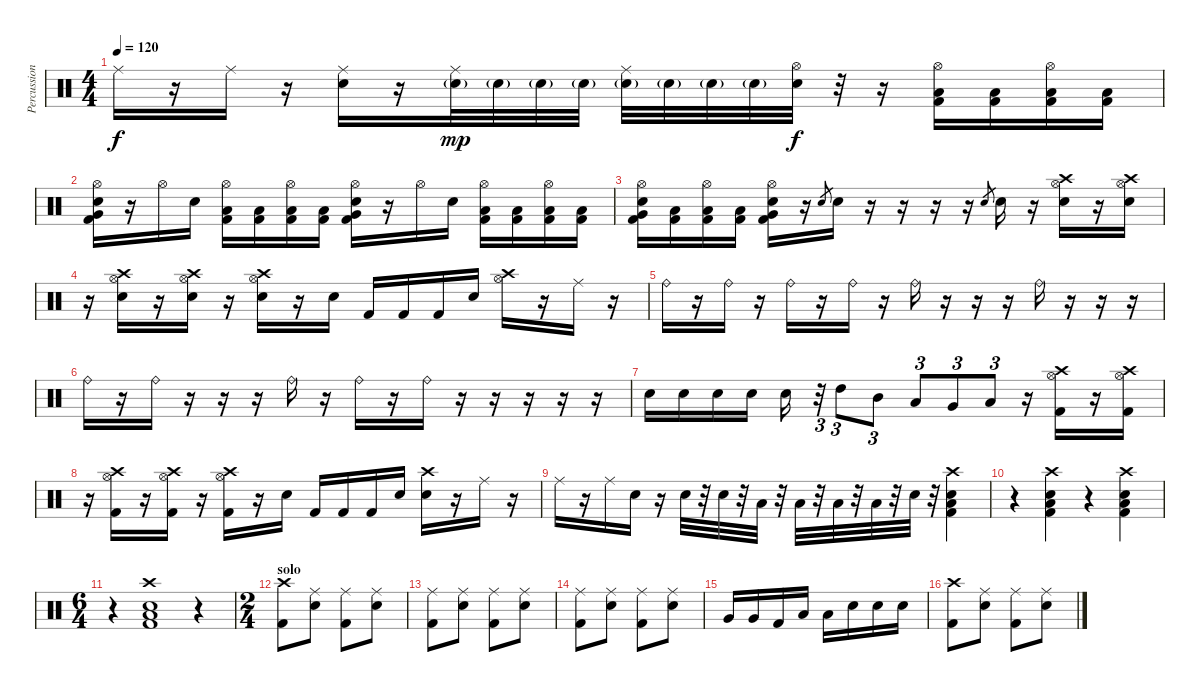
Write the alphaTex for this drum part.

\track ("Percussions" "Percussion") {instrument percussion}
\staff {score}
\articulation defaults
\ts (4 4)
\tempo 120
\clef neutral
\ks c "Ride (middle)".16{dy f}
r.16 "Ride (middle)".16 r.16 ("Ride (middle)" "Snare (hit) 2").16 r.16 ("Ride (middle)" "Snare (hit) 2"{g}).32{dy mp} "Snare (hit) 2"{g}.32 "Snare (hit) 2"{g}.32 "Snare (hit) 2"{g}.32 ("Ride (middle)" "Snare (hit) 2"{g}).32 "Snare (hit) 2"{g}.32 "Snare (hit) 2"{g}.32 "Snare (hit) 2"{g}.32 ("Hi-Hat (open)" "Snare (hit) 2").32{dy f} r.32 r.16 ("Hi-Hat (open)" "Low Floor Tom (hit)" "Kick (hit) 2").16 ("Low Floor Tom (hit)" "Kick (hit) 2").16 ("Hi-Hat (open)" "Low Floor Tom (hit)" "Kick (hit) 2").16 ("Low Floor Tom (hit)" "Kick (hit) 2").16 |
("Hi-Hat (open)" "Very Low Tom (hit)" "Kick (hit) 2" "Electric Snare (hit)").16 r.16 "Hi-Hat (open)".16 "Snare (hit) 2".16 ("Hi-Hat (open)" "Low Floor Tom (hit)" "Kick (hit) 2").16 ("Low Floor Tom (hit)" "Kick (hit) 2").16 ("Hi-Hat (open)" "Low Floor Tom (hit)" "Kick (hit) 2").16 ("Low Floor Tom (hit)" "Kick (hit) 2").16 ("Hi-Hat (open)" "Very Low Tom (hit)" "Kick (hit) 2" "Electric Snare (hit)").16 r.16 "Hi-Hat (open)".16 "Snare (hit) 2".16 ("Hi-Hat (open)" "Low Floor Tom (hit)" "Kick (hit) 2").16 ("Low Floor Tom (hit)" "Kick (hit) 2").16 ("Hi-Hat (open)" "Low Floor Tom (hit)" "Kick (hit) 2").16 ("Low Floor Tom (hit)" "Kick (hit) 2").16 |
("Hi-Hat (open)" "Very Low Tom (hit)" "Kick (hit) 2" "Electric Snare (hit)").16 ("Low Floor Tom (hit)" "Kick (hit) 2").16 ("Hi-Hat (open)" "Low Floor Tom (hit)" "Kick (hit) 2").16 ("Low Floor Tom (hit)" "Kick (hit) 2").16 ("Hi-Hat (open)" "Very Low Tom (hit)" "Kick (hit) 2" "Electric Snare (hit)").16 r.16 "Electric Snare (hit)".8{gr} "Electric Snare (hit)".16 r.16 r.16 r.16 r.16 "Electric Snare (hit)".8{gr} "Electric Snare (hit)".16 r.16 ("Hi-Hat (open)" "Crash high (hit)" "Snare (hit) 2").16 r.16 ("Hi-Hat (open)" "Crash high (hit)" "Snare (hit) 2").16 |
r.16 ("Hi-Hat (open)" "Crash high (hit)" "Snare (hit) 2").16 r.16 ("Hi-Hat (open)" "Crash high (hit)" "Snare (hit) 2").16 r.16 ("Hi-Hat (open)" "Crash high (hit)" "Snare (hit) 2").16 r.16 "Snare (hit) 2".16 "Kick (hit) 2".16 "Kick (hit) 2".16 "Kick (hit) 2".16 "Snare (hit) 2".16 ("Hi-Hat (open)" "Crash high (hit)").16 r.16 "Ride (middle)".16 r.16 |
"Ride (bell)".16 r.16 "Ride (bell)".16 r.16 "Ride (bell)".16 r.16 "Ride (bell)".16 r.16 "Ride (bell)".16 r.16 r.16 r.16 "Ride (bell)".16 r.16 r.16 r.16 |
"Ride (bell)".16 r.16 "Ride (bell)".16 r.16 r.16 r.16 "Ride (bell)".16 r.16 "Ride (bell)".16 r.16 "Ride (bell)".16 r.16 r.16 r.16 r.16 r.16 |
"Snare (hit) 2".16 "Snare (hit) 2".16 "Snare (hit) 2".16 "Snare (hit) 2".16 "Snare (hit) 2".16 r.32{tu (3 2)} "High Tom (hit)".8{tu (3 2)} "Mid Tom (hit)".8{tu (3 2)} "Low Tom (hit)".8{tu (3 2)} "Very Low Tom (hit)".8{tu (3 2)} "Low Floor Tom (hit)".8{tu (3 2)} r.16 ("Hi-Hat (open)" "Crash high (hit)" "Kick (hit) 2").16 r.16 ("Hi-Hat (open)" "Crash high (hit)" "Kick (hit) 2").16 |
r.16 ("Hi-Hat (open)" "Crash high (hit)" "Kick (hit) 2").16 r.16 ("Hi-Hat (open)" "Crash high (hit)" "Kick (hit) 2").16 r.16 ("Hi-Hat (open)" "Crash high (hit)" "Kick (hit) 2").16 r.16 "Snare (hit) 2".16 "Kick (hit) 2".16 "Kick (hit) 2".16 "Kick (hit) 2".16 "Snare (hit) 2".16 ("Snare (hit) 2" "Crash high (hit)").16 r.16 "Ride (middle)".16 r.16 |
"Ride (middle)".16 r.16 "Ride (middle)".16 "Snare (hit) 2".16 r.16 "Snare (hit) 2".32 r.32 "Snare (hit) 2".32 r.32 "Low Tom (hit)".32 r.32 "Low Tom (hit)".32 r.32 "Low Floor Tom (hit)".32 r.32 "Low Floor Tom (hit)".32 r.32 "Snare (hit) 2".32 r.32 ("Snare (hit) 2" "Kick (hit) 2" "Low Floor Tom (hit)" "Crash high (hit)").4 |
r.4 ("Snare (hit) 2" "Kick (hit) 2" "Low Floor Tom (hit)" "Crash high (hit)").4 r.4 ("Snare (hit) 2" "Kick (hit) 2" "Low Floor Tom (hit)" "Crash high (hit)").4 |
\ts (6 4)
r.4 ("Snare (hit) 2" "Kick (hit) 2" "Low Floor Tom (hit)" "Crash high (hit)").1 r.4 |
\ts (2 4)
\section ("" "solo")
("Crash high (hit)" "Kick (hit) 2").8 ("Snare (hit) 2" "Ride (middle)").8 ("Kick (hit) 2" "Ride (middle)").8 ("Snare (hit) 2" "Ride (middle)").8 |
("Kick (hit) 2" "Ride (middle)").8 ("Snare (hit) 2" "Ride (middle)").8 ("Kick (hit) 2" "Ride (middle)").8 ("Snare (hit) 2" "Ride (middle)").8 |
("Kick (hit) 2" "Ride (middle)").8 ("Snare (hit) 2" "Ride (middle)").8 ("Kick (hit) 2" "Ride (middle)").8 ("Snare (hit) 2" "Ride (middle)").8 |
"Very Low Tom (hit)".16 "Very Low Tom (hit)".16 "Kick (hit) 2".16 "Low Tom (hit)".16 "Low Tom (hit)".16 "Snare (hit) 2".16 "Snare (hit) 2".16 "Snare (hit) 2".16 |
("Crash high (hit)" "Kick (hit) 2").8 ("Snare (hit) 2" "Ride (middle)").8 ("Kick (hit) 2" "Ride (middle)").8 ("Snare (hit) 2" "Ride (middle)").8
